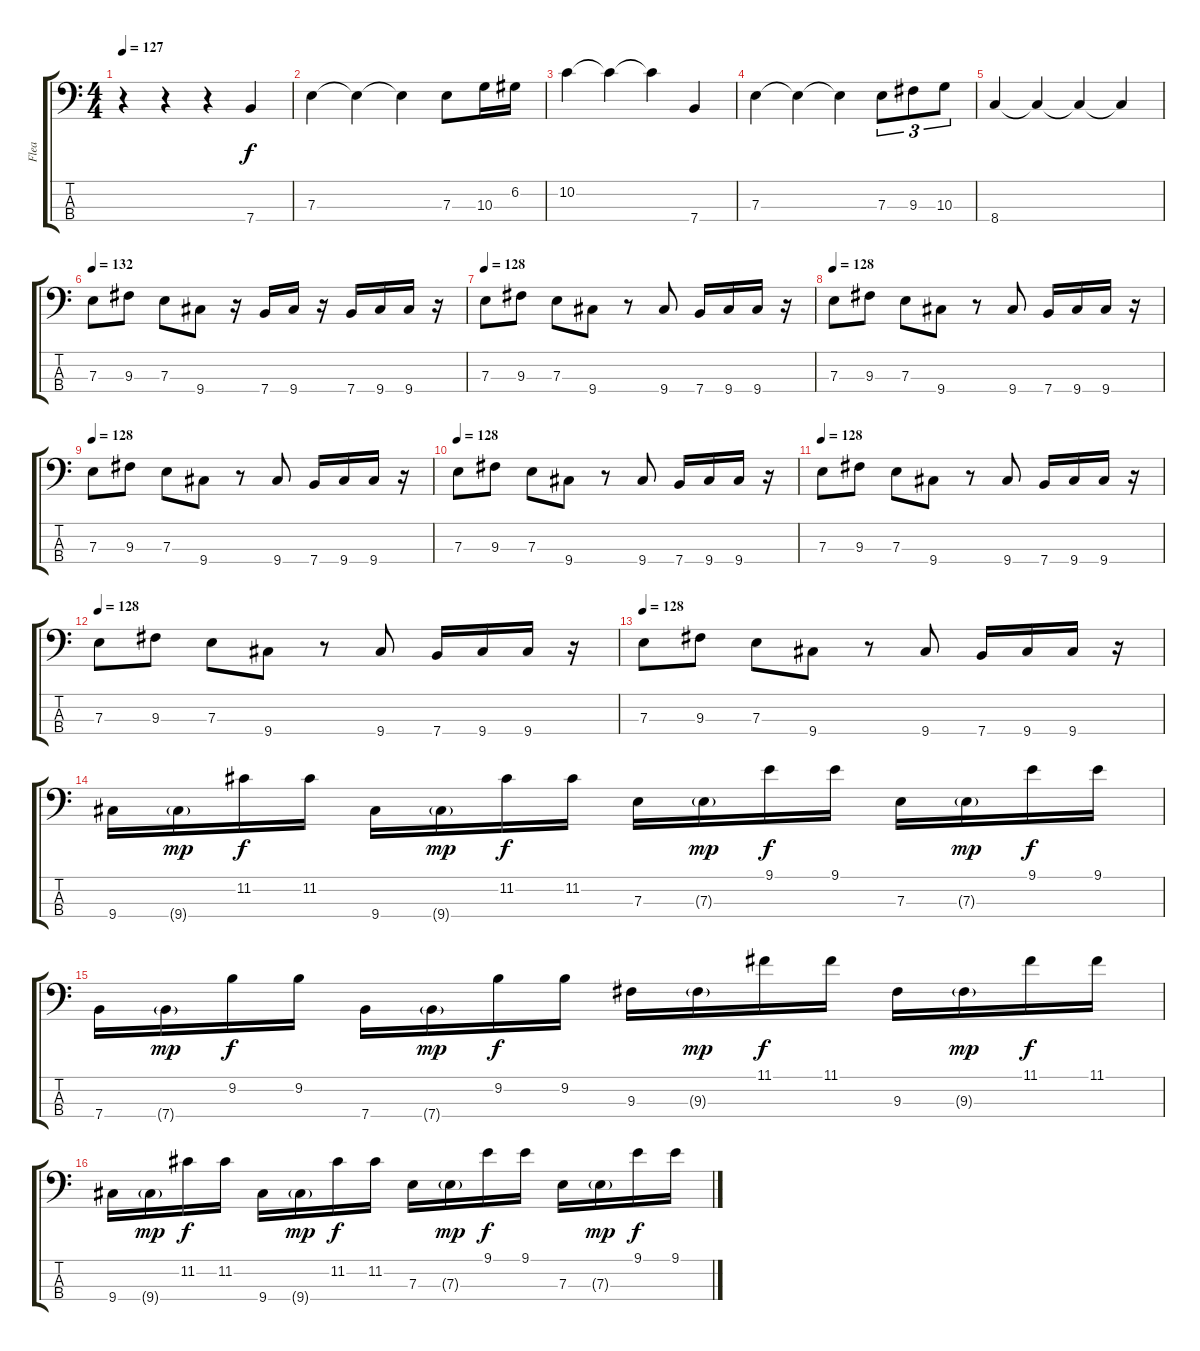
\track ("Flea" "Flea") {instrument electricbassfinger}
\staff {score tabs}
\tuning (G2 D2 A1 E1) {hide}
\ts (4 4)
\tempo 127
\clef f4
\ks c
r.4{dy f instrument electricbassfinger} r.4 r.4 7.4.4 |
7.3.4 7.3{t}.4 7.3{t}.4 7.3.8 10.3.16 6.2.16 |
10.2.4 10.2{t}.4 10.2{t}.4 7.4.4 |
7.3.4 7.3{t}.4 7.3{t}.4 7.3.8{tu (3 2)} 9.3.8{tu (3 2)} 10.3.8{tu (3 2)} |
8.4.4 8.4{t}.4 8.4{t}.4 8.4{t}.4 |
\tempo 132
7.3.8 9.3.8 7.3.8 9.4.8 r.16 7.4.16 9.4.16 r.16 7.4.16 9.4.16 9.4.16 r.16 |
\tempo 128
7.3.8 9.3.8 7.3.8 9.4.8 r.8 9.4.8 7.4.16 9.4.16 9.4.16 r.16 |
\tempo 128
7.3.8 9.3.8 7.3.8 9.4.8 r.8 9.4.8 7.4.16 9.4.16 9.4.16 r.16 |
\tempo 128
7.3.8 9.3.8 7.3.8 9.4.8 r.8 9.4.8 7.4.16 9.4.16 9.4.16 r.16 |
\tempo 128
7.3.8 9.3.8 7.3.8 9.4.8 r.8 9.4.8 7.4.16 9.4.16 9.4.16 r.16 |
\tempo 128
7.3.8 9.3.8 7.3.8 9.4.8 r.8 9.4.8 7.4.16 9.4.16 9.4.16 r.16 |
\tempo 128
7.3.8 9.3.8 7.3.8 9.4.8 r.8 9.4.8 7.4.16 9.4.16 9.4.16 r.16 |
\tempo 128
7.3.8 9.3.8 7.3.8 9.4.8 r.8 9.4.8 7.4.16 9.4.16 9.4.16 r.16 |
9.4.16 9.4{g}.16{dy mp} 11.2.16{dy f} 11.2.16 9.4.16 9.4{g}.16{dy mp} 11.2.16{dy f} 11.2.16 7.3.16 7.3{g}.16{dy mp} 9.1.16{dy f} 9.1.16 7.3.16 7.3{g}.16{dy mp} 9.1.16{dy f} 9.1.16 |
7.4.16 7.4{g}.16{dy mp} 9.2.16{dy f} 9.2.16 7.4.16 7.4{g}.16{dy mp} 9.2.16{dy f} 9.2.16 9.3.16 9.3{g}.16{dy mp} 11.1.16{dy f} 11.1.16 9.3.16 9.3{g}.16{dy mp} 11.1.16{dy f} 11.1.16 |
9.4.16 9.4{g}.16{dy mp} 11.2.16{dy f} 11.2.16 9.4.16 9.4{g}.16{dy mp} 11.2.16{dy f} 11.2.16 7.3.16 7.3{g}.16{dy mp} 9.1.16{dy f} 9.1.16 7.3.16 7.3{g}.16{dy mp} 9.1.16{dy f} 9.1.16
